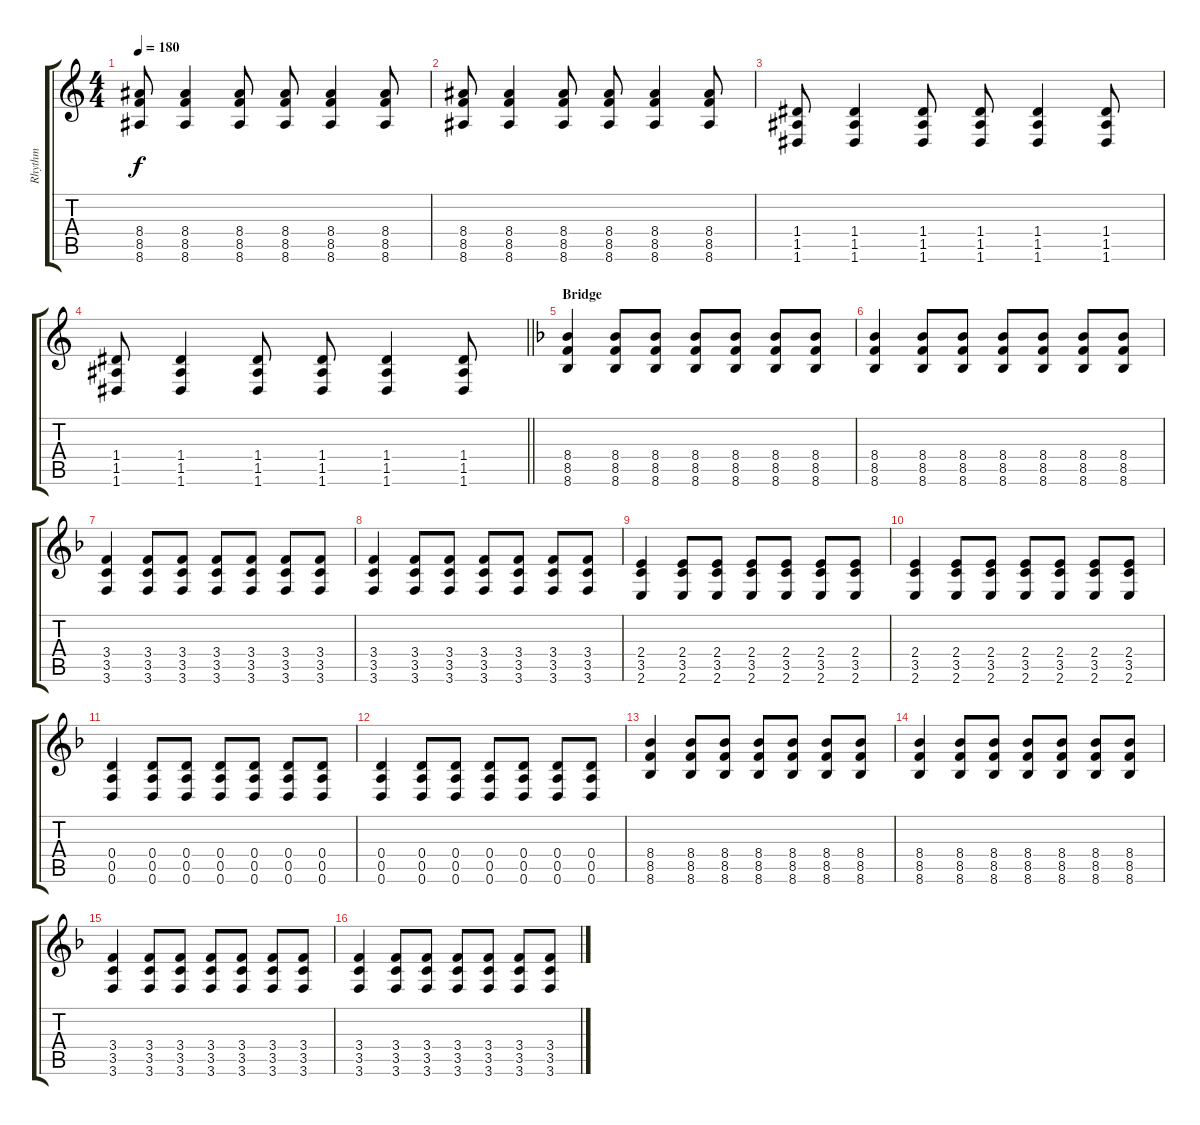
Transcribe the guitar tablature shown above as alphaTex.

\track ("Rhythm" "Rhythm") {instrument overdrivenguitar}
\staff {score tabs}
\tuning (E4 B3 G3 D3 A2 D2) {hide}
\ts (4 4)
\tempo 180
\clef g2
\ks c
(8.4 8.5 8.6).8{dy f} (8.4 8.5 8.6).4 (8.4 8.5 8.6).8 (8.4 8.5 8.6).8 (8.4 8.5 8.6).4 (8.4 8.5 8.6).8 |
(8.4 8.5 8.6).8 (8.4 8.5 8.6).4 (8.4 8.5 8.6).8 (8.4 8.5 8.6).8 (8.4 8.5 8.6).4 (8.4 8.5 8.6).8 |
(1.4 1.5 1.6).8 (1.4 1.5 1.6).4 (1.4 1.5 1.6).8 (1.4 1.5 1.6).8 (1.4 1.5 1.6).4 (1.4 1.5 1.6).8 |
\barLineRight lightlight
(1.4 1.5 1.6).8 (1.4 1.5 1.6).4 (1.4 1.5 1.6).8 (1.4 1.5 1.6).8 (1.4 1.5 1.6).4 (1.4 1.5 1.6).8 |
\section ("" "Bridge")
\ks f
(8.4 8.5 8.6).4 (8.4 8.5 8.6).8 (8.4 8.5 8.6).8 (8.4 8.5 8.6).8 (8.4 8.5 8.6).8 (8.4 8.5 8.6).8 (8.4 8.5 8.6).8 |
(8.4 8.5 8.6).4 (8.4 8.5 8.6).8 (8.4 8.5 8.6).8 (8.4 8.5 8.6).8 (8.4 8.5 8.6).8 (8.4 8.5 8.6).8 (8.4 8.5 8.6).8 |
(3.4 3.5 3.6).4 (3.4 3.5 3.6).8 (3.4 3.5 3.6).8 (3.4 3.5 3.6).8 (3.4 3.5 3.6).8 (3.4 3.5 3.6).8 (3.4 3.5 3.6).8 |
(3.4 3.5 3.6).4 (3.4 3.5 3.6).8 (3.4 3.5 3.6).8 (3.4 3.5 3.6).8 (3.4 3.5 3.6).8 (3.4 3.5 3.6).8 (3.4 3.5 3.6).8 |
(2.4 3.5 2.6).4 (2.4 3.5 2.6).8 (2.4 3.5 2.6).8 (2.4 3.5 2.6).8 (2.4 3.5 2.6).8 (2.4 3.5 2.6).8 (2.4 3.5 2.6).8 |
(2.4 3.5 2.6).4 (2.4 3.5 2.6).8 (2.4 3.5 2.6).8 (2.4 3.5 2.6).8 (2.4 3.5 2.6).8 (2.4 3.5 2.6).8 (2.4 3.5 2.6).8 |
(0.4 0.5 0.6).4 (0.4 0.5 0.6).8 (0.4 0.5 0.6).8 (0.4 0.5 0.6).8 (0.4 0.5 0.6).8 (0.4 0.5 0.6).8 (0.4 0.5 0.6).8 |
(0.4 0.5 0.6).4 (0.4 0.5 0.6).8 (0.4 0.5 0.6).8 (0.4 0.5 0.6).8 (0.4 0.5 0.6).8 (0.4 0.5 0.6).8 (0.4 0.5 0.6).8 |
(8.4 8.5 8.6).4 (8.4 8.5 8.6).8 (8.4 8.5 8.6).8 (8.4 8.5 8.6).8 (8.4 8.5 8.6).8 (8.4 8.5 8.6).8 (8.4 8.5 8.6).8 |
(8.4 8.5 8.6).4 (8.4 8.5 8.6).8 (8.4 8.5 8.6).8 (8.4 8.5 8.6).8 (8.4 8.5 8.6).8 (8.4 8.5 8.6).8 (8.4 8.5 8.6).8 |
(3.4 3.5 3.6).4 (3.4 3.5 3.6).8 (3.4 3.5 3.6).8 (3.4 3.5 3.6).8 (3.4 3.5 3.6).8 (3.4 3.5 3.6).8 (3.4 3.5 3.6).8 |
(3.4 3.5 3.6).4 (3.4 3.5 3.6).8 (3.4 3.5 3.6).8 (3.4 3.5 3.6).8 (3.4 3.5 3.6).8 (3.4 3.5 3.6).8 (3.4 3.5 3.6).8
